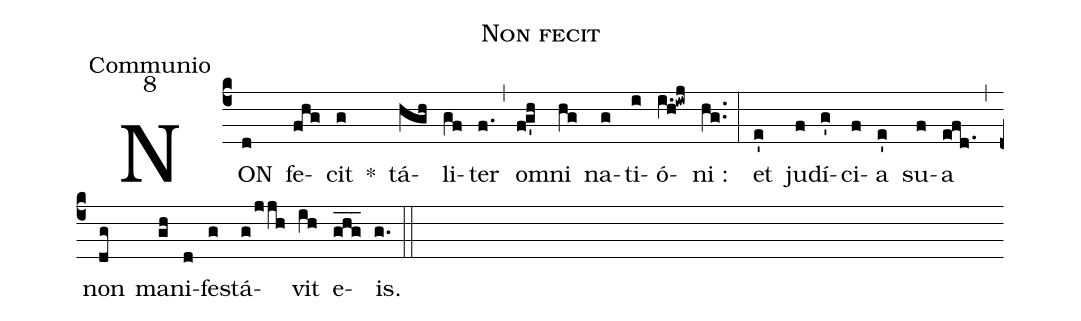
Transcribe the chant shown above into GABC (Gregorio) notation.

name:Non fecit;
office-part:Communio;
mode:8;
%%
(c4) NON(d) fe(fhg)cit(g) *() tá(hgh)li(gf)ter(f.) (,) o(fg'h)mni(hg) na(g)ti(i)ó(i.h!iwj)ni :(hg..) (:) et(e') ju(f)dí(g')ci(f)a(e') su(f)a(efd.1) (,) non(dg) ma(gh)ni(d)fe(g)stá(g/jjh)vit(ih) e(ghg___)is.(g.) (::)
